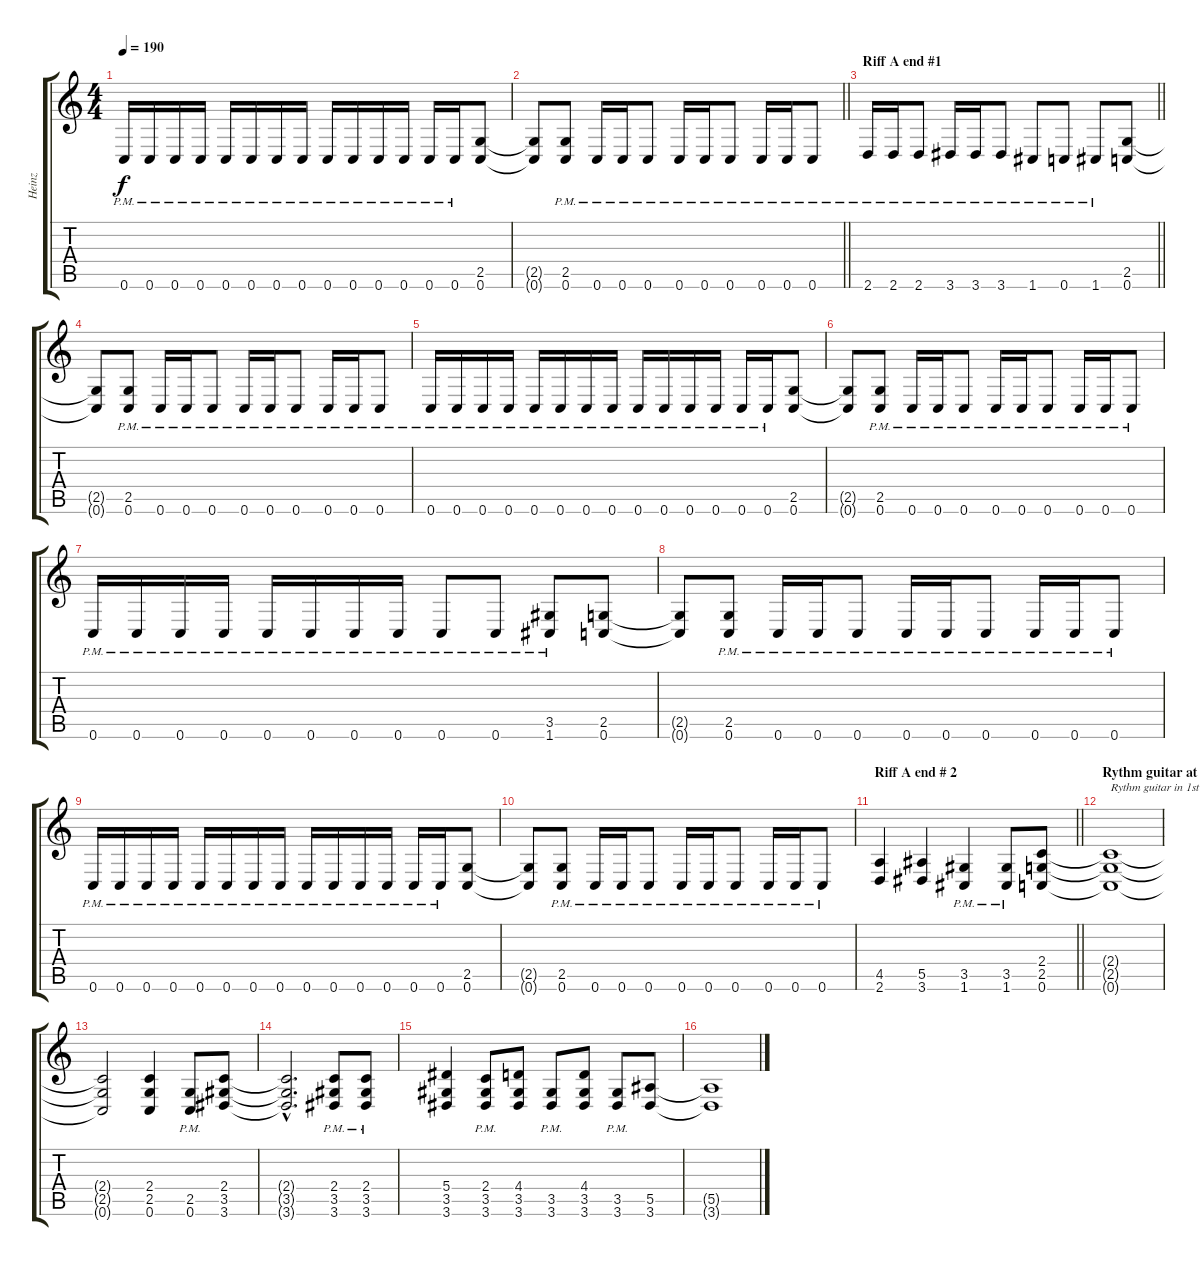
\track ("Heinz" "Heinz") {instrument distortionguitar}
\staff {score tabs}
\tuning (C4 G3 Eb3 Bb2 F2 C2) {hide}
\ts (4 4)
\tempo 190
\clef g2
\ks c
0.6{pm}.16{dy f} 0.6{pm}.16 0.6{pm}.16 0.6{pm}.16 0.6{pm}.16 0.6{pm}.16 0.6{pm}.16 0.6{pm}.16 0.6{pm}.16 0.6{pm}.16 0.6{pm}.16 0.6{pm}.16 0.6{pm}.16 0.6{pm}.16 (2.5 0.6).8 |
\barLineRight lightlight
(2.5{t} 0.6{t}).8 (2.5{pm} 0.6{pm}).8 0.6{pm}.16 0.6{pm}.16 0.6{pm}.8 0.6{pm}.16 0.6{pm}.16 0.6{pm}.8 0.6{pm}.16 0.6{pm}.16 0.6{pm}.8 |
\section ("" "Riff A end #1")
\barLineRight lightlight
2.6{pm}.16 2.6{pm}.16 2.6{pm}.8 3.6{pm}.16 3.6{pm}.16 3.6{pm}.8 1.6{pm}.8 0.6{pm}.8 1.6{pm}.8 (2.5 0.6).8 |
(2.5{t} 0.6{t}).8 (2.5{pm} 0.6{pm}).8 0.6{pm}.16 0.6{pm}.16 0.6{pm}.8 0.6{pm}.16 0.6{pm}.16 0.6{pm}.8 0.6{pm}.16 0.6{pm}.16 0.6{pm}.8 |
0.6{pm}.16 0.6{pm}.16 0.6{pm}.16 0.6{pm}.16 0.6{pm}.16 0.6{pm}.16 0.6{pm}.16 0.6{pm}.16 0.6{pm}.16 0.6{pm}.16 0.6{pm}.16 0.6{pm}.16 0.6{pm}.16 0.6{pm}.16 (2.5 0.6).8 |
(2.5{t} 0.6{t}).8 (2.5{pm} 0.6{pm}).8 0.6{pm}.16 0.6{pm}.16 0.6{pm}.8 0.6{pm}.16 0.6{pm}.16 0.6{pm}.8 0.6{pm}.16 0.6{pm}.16 0.6{pm}.8 |
0.6{pm}.16 0.6{pm}.16 0.6{pm}.16 0.6{pm}.16 0.6{pm}.16 0.6{pm}.16 0.6{pm}.16 0.6{pm}.16 0.6{pm}.8 0.6{pm}.8 (3.5{pm} 1.6{pm}).8 (2.5 0.6).8 |
(2.5{t} 0.6{t}).8 (2.5{pm} 0.6{pm}).8 0.6{pm}.16 0.6{pm}.16 0.6{pm}.8 0.6{pm}.16 0.6{pm}.16 0.6{pm}.8 0.6{pm}.16 0.6{pm}.16 0.6{pm}.8 |
0.6{pm}.16 0.6{pm}.16 0.6{pm}.16 0.6{pm}.16 0.6{pm}.16 0.6{pm}.16 0.6{pm}.16 0.6{pm}.16 0.6{pm}.16 0.6{pm}.16 0.6{pm}.16 0.6{pm}.16 0.6{pm}.16 0.6{pm}.16 (2.5 0.6).8 |
(2.5{t} 0.6{t}).8 (2.5{pm} 0.6{pm}).8 0.6{pm}.16 0.6{pm}.16 0.6{pm}.8 0.6{pm}.16 0.6{pm}.16 0.6{pm}.8 0.6{pm}.16 0.6{pm}.16 0.6{pm}.8 |
\section ("" "Riff A end # 2")
\barLineRight lightlight
(4.5 2.6).4 (5.5 3.6).4 (3.5{pm} 1.6{pm}).4 (3.5{pm} 1.6{pm}).8 (2.4 2.5 0.6).8 |
\section ("" "Rythm guitar at solo 1")
(2.4{t} 2.5{t} 0.6{t}).1{txt "Rythm guitar in 1st Solo"} |
(2.4{t} 2.5{t} 0.6{t}).2 (2.4 2.5 0.6).4 (2.5{pm} 0.6{pm}).8 (2.4 3.5 3.6).8 |
(2.4{hac t} 3.5{hac t} 3.6{hac t}).2{d} (2.4{pm} 3.5{pm} 3.6{pm}).8 (2.4{pm} 3.5{pm} 3.6{pm}).8 |
(5.4 3.5 3.6).4 (2.4{pm} 3.5{pm} 3.6{pm}).8 (4.4 3.5 3.6).8 (3.5{pm} 3.6{pm}).8 (4.4 3.5 3.6).8 (3.5{pm} 3.6{pm}).8 (5.5 3.6).8 |
(5.5{t} 3.6{t}).1
